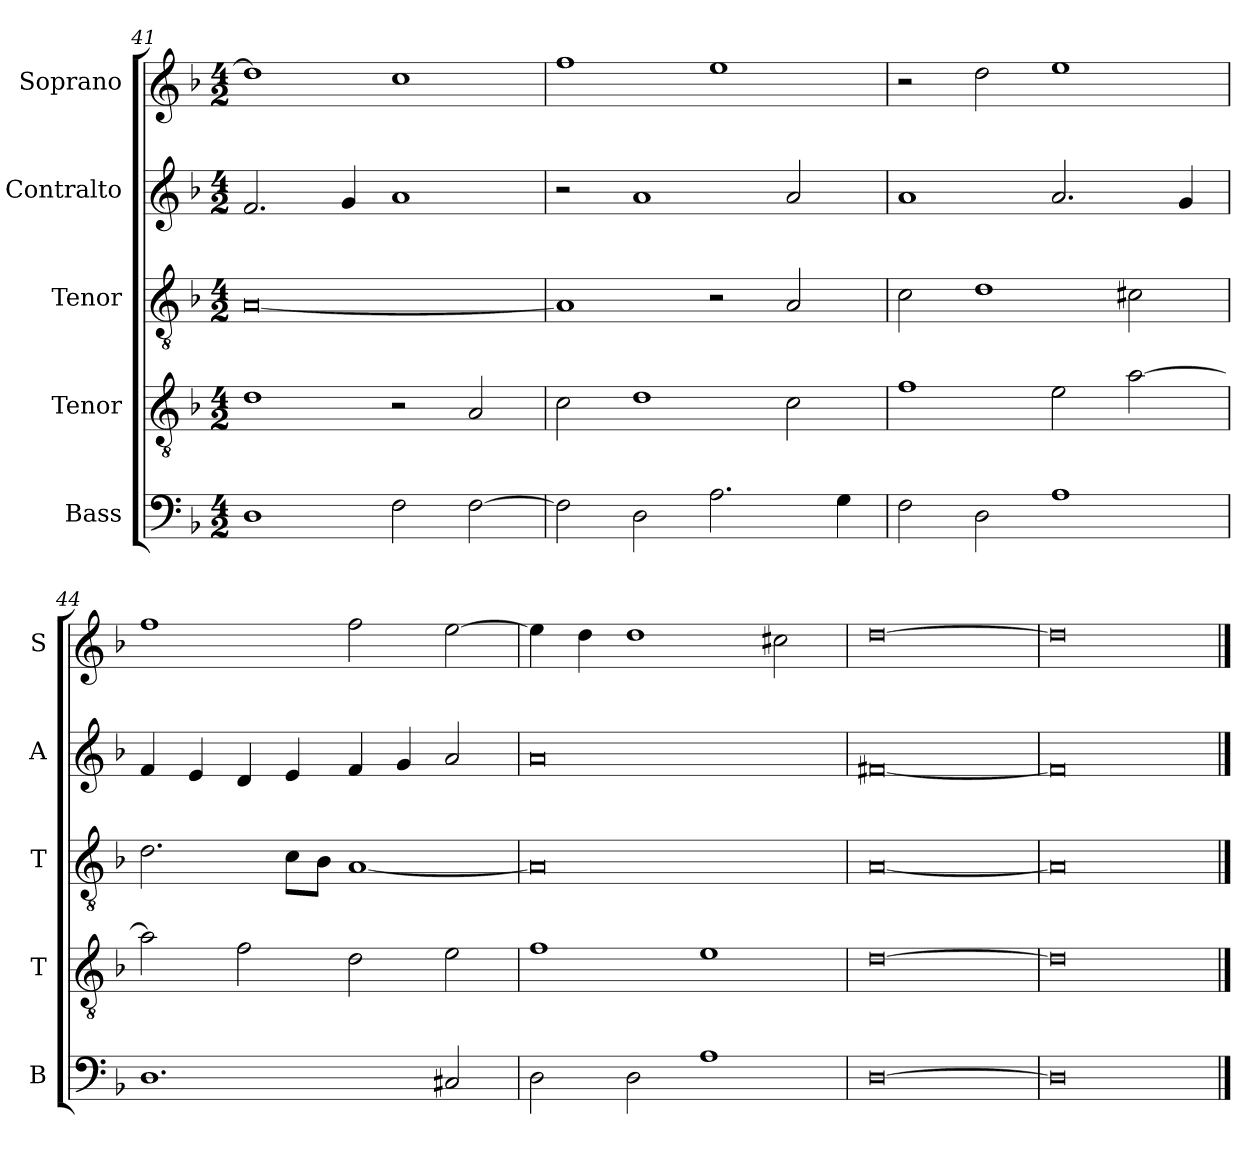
**kern	**kern	**kern	**kern	**kern
*part5	*part4	*part3	*part2	*part1
*staff5	*staff4	*staff3	*staff2	*staff1
*I"Bass	*I"Tenor	*I"Tenor	*I"Contralto	*I"Soprano
*I'B	*I'T	*I'T	*I'A	*I'S
*clefF4	*clefGv2	*clefGv2	*clefG2	*clefG2
*k[b-]	*k[b-]	*k[b-]	*k[b-]	*k[b-]
*G:dor	*G:dor	*G:dor	*G:dor	*G:dor
*M4/2	*M4/2	*M4/2	*M4/2	*M4/2
=41	=41	=41	=41	=41
1D	1d	[0A	2.f	1dd]
.	.	.	4g	.
2F	2r	.	1a	1cc
[2F	2A	.	.	.
=42	=42	=42	=42	=42
2F]	2c	1A]	2r	1ff
2D	1d	.	1a	.
2.A	.	2r	.	1ee
.	2c	2A	2a	.
4G	.	.	.	.
=43	=43	=43	=43	=43
2F	1f	2c	1a	2r
2D	.	1d	.	2dd
1A	2e	.	2.a	1ee
.	[2a	2c#X	.	.
.	.	.	4g	.
=44	=44	=44	=44	=44
1.D	2a]	2.d	4f	1ff
.	.	.	4e	.
.	2f	.	4d	.
.	.	8c\L	4e	.
.	.	8B-\J	.	.
.	2d	[1A	4f	2ff
.	.	.	4g	.
2C#X	2e	.	2a	[2ee
=45	=45	=45	=45	=45
2D	1f	0A]	0a	4ee]
.	.	.	.	4dd
2D	.	.	.	1dd
1A	1e	.	.	.
.	.	.	.	2cc#X
=46	=46	=46	=46	=46
[0D	[0d	[0A	[0f#X	[0dd
=47	=47	=47	=47	=47
0D]	0d]	0A]	0f#]	0dd]
==	==	==	==	==
*-	*-	*-	*-	*-
